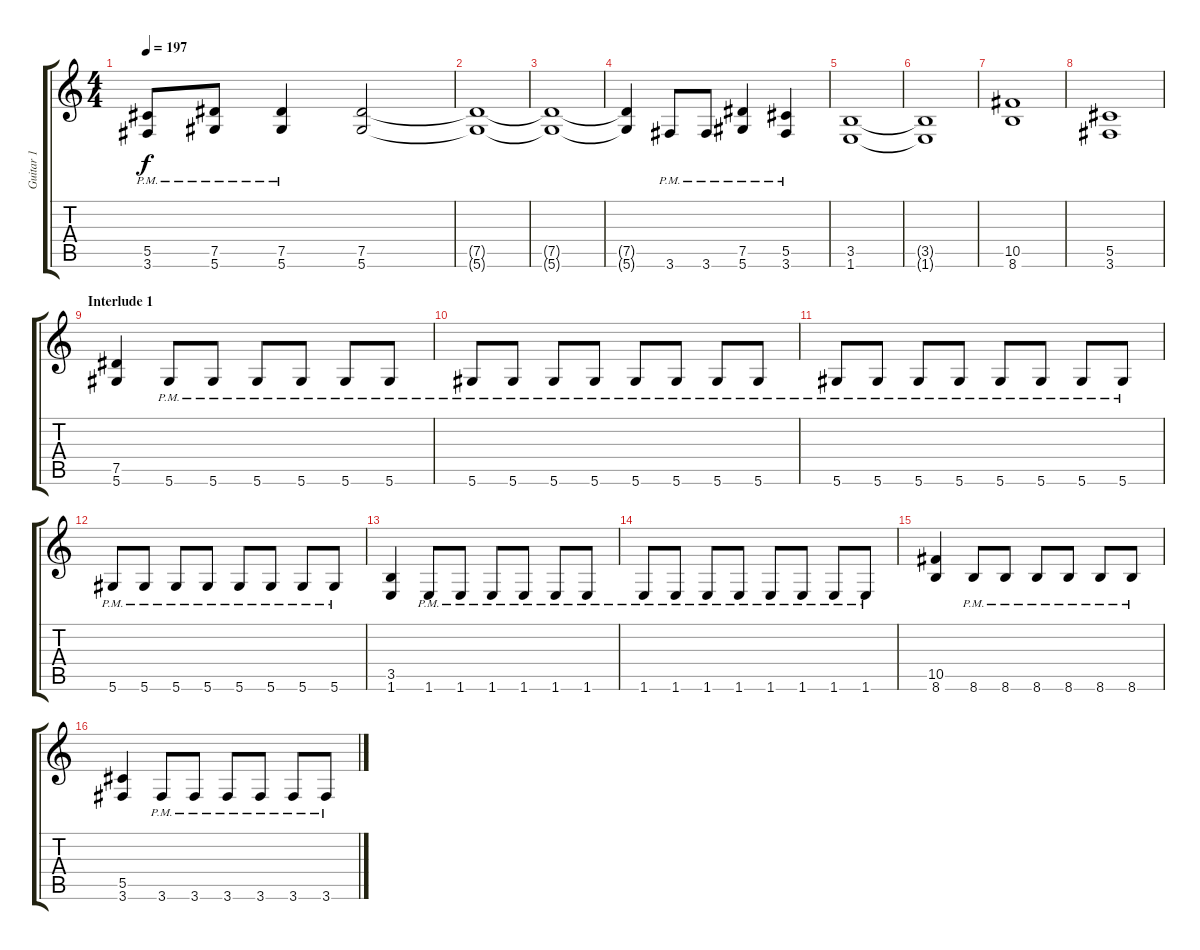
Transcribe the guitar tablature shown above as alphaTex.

\track ("Guitar 1" "Guitar 1") {instrument acousticguitarsteel}
\staff {score tabs}
\tuning (Eb4 Bb3 Gb3 Db3 Ab2 Eb2) {hide}
\ts (4 4)
\tempo 197
\clef g2
\ks c
(5.5{pm} 3.6{pm}).8{dy f} (7.5{pm} 5.6{pm}).8 (7.5{pm} 5.6{pm}).4 (7.5 5.6).2 |
(7.5{t} 5.6{t}).1 |
(7.5{t} 5.6{t}).1 |
(7.5{t} 5.6{t}).4 3.6{pm}.8 3.6{pm}.8 (7.5{pm} 5.6{pm}).4 (5.5{pm} 3.6{pm}).4 |
(3.5 1.6).1 |
(3.5{t} 1.6{t}).1 |
(10.5 8.6).1 |
(5.5 3.6).1 |
\section ("" "Interlude 1")
(7.5 5.6).4 5.6{pm}.8 5.6{pm}.8 5.6{pm}.8 5.6{pm}.8 5.6{pm}.8 5.6{pm}.8 |
5.6{pm}.8 5.6{pm}.8 5.6{pm}.8 5.6{pm}.8 5.6{pm}.8 5.6{pm}.8 5.6{pm}.8 5.6{pm}.8 |
5.6{pm}.8 5.6{pm}.8 5.6{pm}.8 5.6{pm}.8 5.6{pm}.8 5.6{pm}.8 5.6{pm}.8 5.6{pm}.8 |
5.6{pm}.8 5.6{pm}.8 5.6{pm}.8 5.6{pm}.8 5.6{pm}.8 5.6{pm}.8 5.6{pm}.8 5.6{pm}.8 |
(3.5 1.6).4 1.6{pm}.8 1.6{pm}.8 1.6{pm}.8 1.6{pm}.8 1.6{pm}.8 1.6{pm}.8 |
1.6{pm}.8 1.6{pm}.8 1.6{pm}.8 1.6{pm}.8 1.6{pm}.8 1.6{pm}.8 1.6{pm}.8 1.6{pm}.8 |
(10.5 8.6).4 8.6{pm}.8 8.6{pm}.8 8.6{pm}.8 8.6{pm}.8 8.6{pm}.8 8.6{pm}.8 |
(5.5 3.6).4 3.6{pm}.8 3.6{pm}.8 3.6{pm}.8 3.6{pm}.8 3.6{pm}.8 3.6{pm}.8
